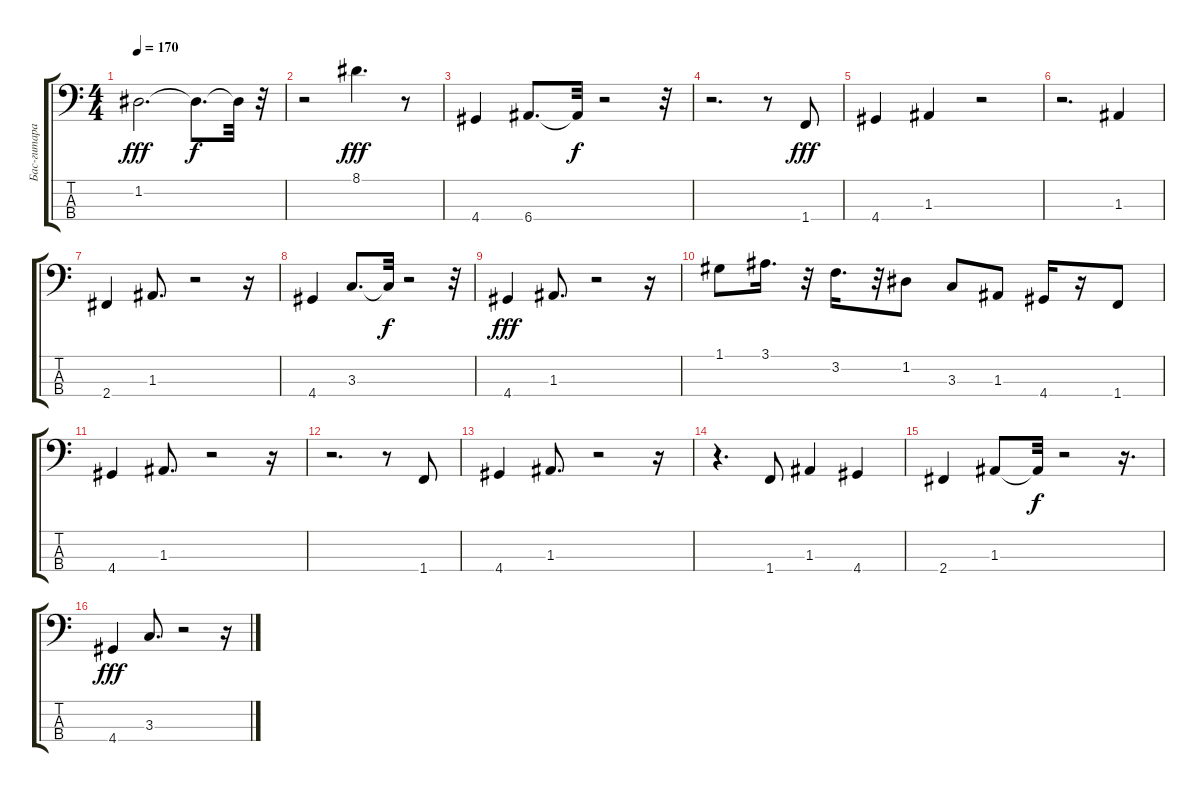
\track ("Бас-гитара" "Бас-гитара") {instrument electricbassfinger}
\staff {score tabs}
\tuning (G2 D2 A1 E1) {hide}
\ts (4 4)
\tempo 170
\clef f4
\ks c
1.2.2{d dy fff} 1.2{t}.8{d dy f} 1.2{t}.32 r.32 |
r.2 8.1.4{d dy fff} r.8 |
4.4.4 6.4.8{d} 6.4{t}.32{dy f} r.2 r.32 |
r.2{d} r.8 1.4.8{dy fff} |
4.4.4 1.3.4 r.2 |
r.2{d} 1.3.4 |
2.4.4 1.3.8{d} r.2 r.16 |
4.4.4 3.3.8{d} 3.3{t}.32{dy f} r.2 r.32 |
4.4.4{dy fff} 1.3.8{d} r.2 r.16 |
1.1.8 3.1.16{d} r.32 3.2.16{d} r.32 1.2.8 3.3.8 1.3.8 4.4.16 r.16 1.4.8 |
4.4.4 1.3.8{d} r.2 r.16 |
r.2{d} r.8 1.4.8 |
4.4.4 1.3.8{d} r.2 r.16 |
r.4{d} 1.4.8 1.3.4 4.4.4 |
2.4.4 1.3.8 1.3{t}.32{dy f} r.2 r.16{d} |
4.4.4{dy fff} 3.3.8{d} r.2 r.16
